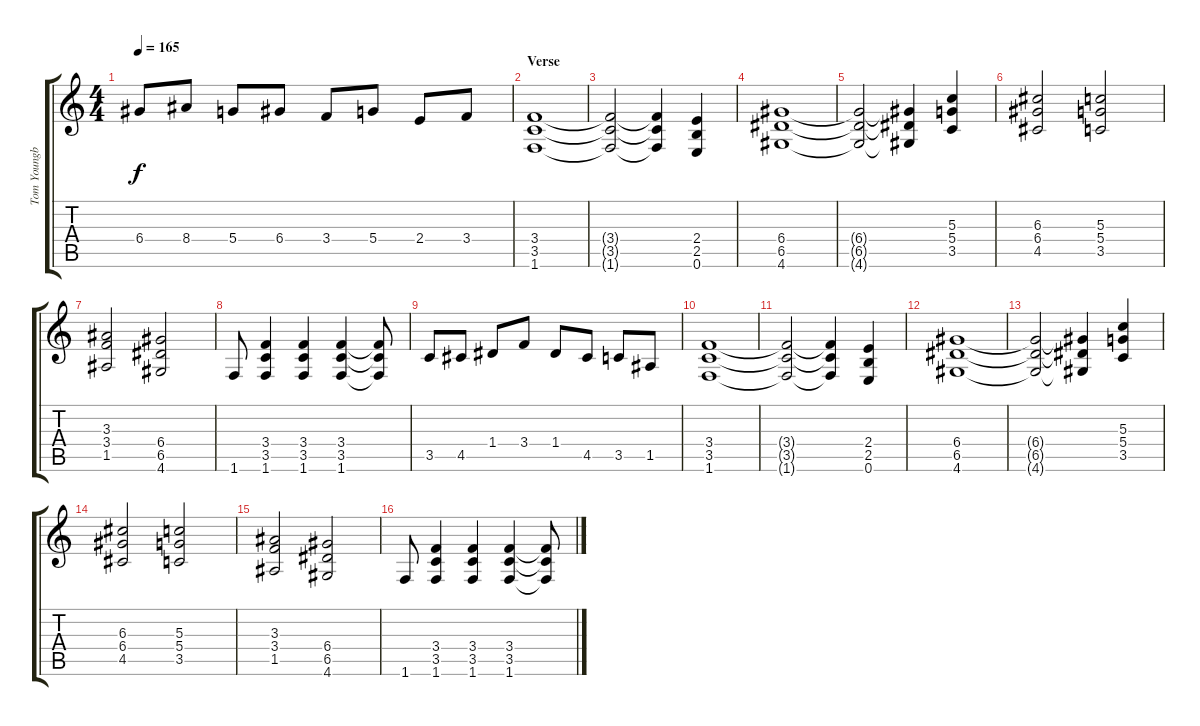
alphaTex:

\track ("Tom Youngblood" "Tom Youngb") {instrument distortionguitar}
\staff {score tabs}
\tuning (E4 B3 G3 D3 A2 E2) {hide}
\ts (4 4)
\tempo 165
\clef g2
\ks c
6.4.8{dy f} 8.4.8 5.4.8 6.4.8 3.4.8 5.4.8 2.4.8 3.4.8 |
\section ("" "Verse")
(3.4 3.5 1.6).1 |
(3.4{t} 3.5{t} 1.6{t}).2 (3.4{t} 3.5{t} 1.6{t}).4 (2.4 2.5 0.6).4 |
(6.4 6.5 4.6).1 |
(6.4{t} 6.5{t} 4.6{t}).2 (6.4{t} 6.5{t} 4.6{t}).4 (5.3 5.4 3.5).4 |
(6.3 6.4 4.5).2 (5.3 5.4 3.5).2 |
(3.3 3.4 1.5).2 (6.4 6.5 4.6).2 |
1.6.8 (3.4 3.5 1.6).4 (3.4 3.5 1.6).4 (3.4 3.5 1.6).4 (3.4{t} 3.5{t} 1.6{t}).8 |
3.5.8 4.5.8 1.4.8 3.4.8 1.4.8 4.5.8 3.5.8 1.5.8 |
(3.4 3.5 1.6).1 |
(3.4{t} 3.5{t} 1.6{t}).2 (3.4{t} 3.5{t} 1.6{t}).4 (2.4 2.5 0.6).4 |
(6.4 6.5 4.6).1 |
(6.4{t} 6.5{t} 4.6{t}).2 (6.4{t} 6.5{t} 4.6{t}).4 (5.3 5.4 3.5).4 |
(6.3 6.4 4.5).2 (5.3 5.4 3.5).2 |
(3.3 3.4 1.5).2 (6.4 6.5 4.6).2 |
1.6.8 (3.4 3.5 1.6).4 (3.4 3.5 1.6).4 (3.4 3.5 1.6).4 (3.4{t} 3.5{t} 1.6{t}).8
